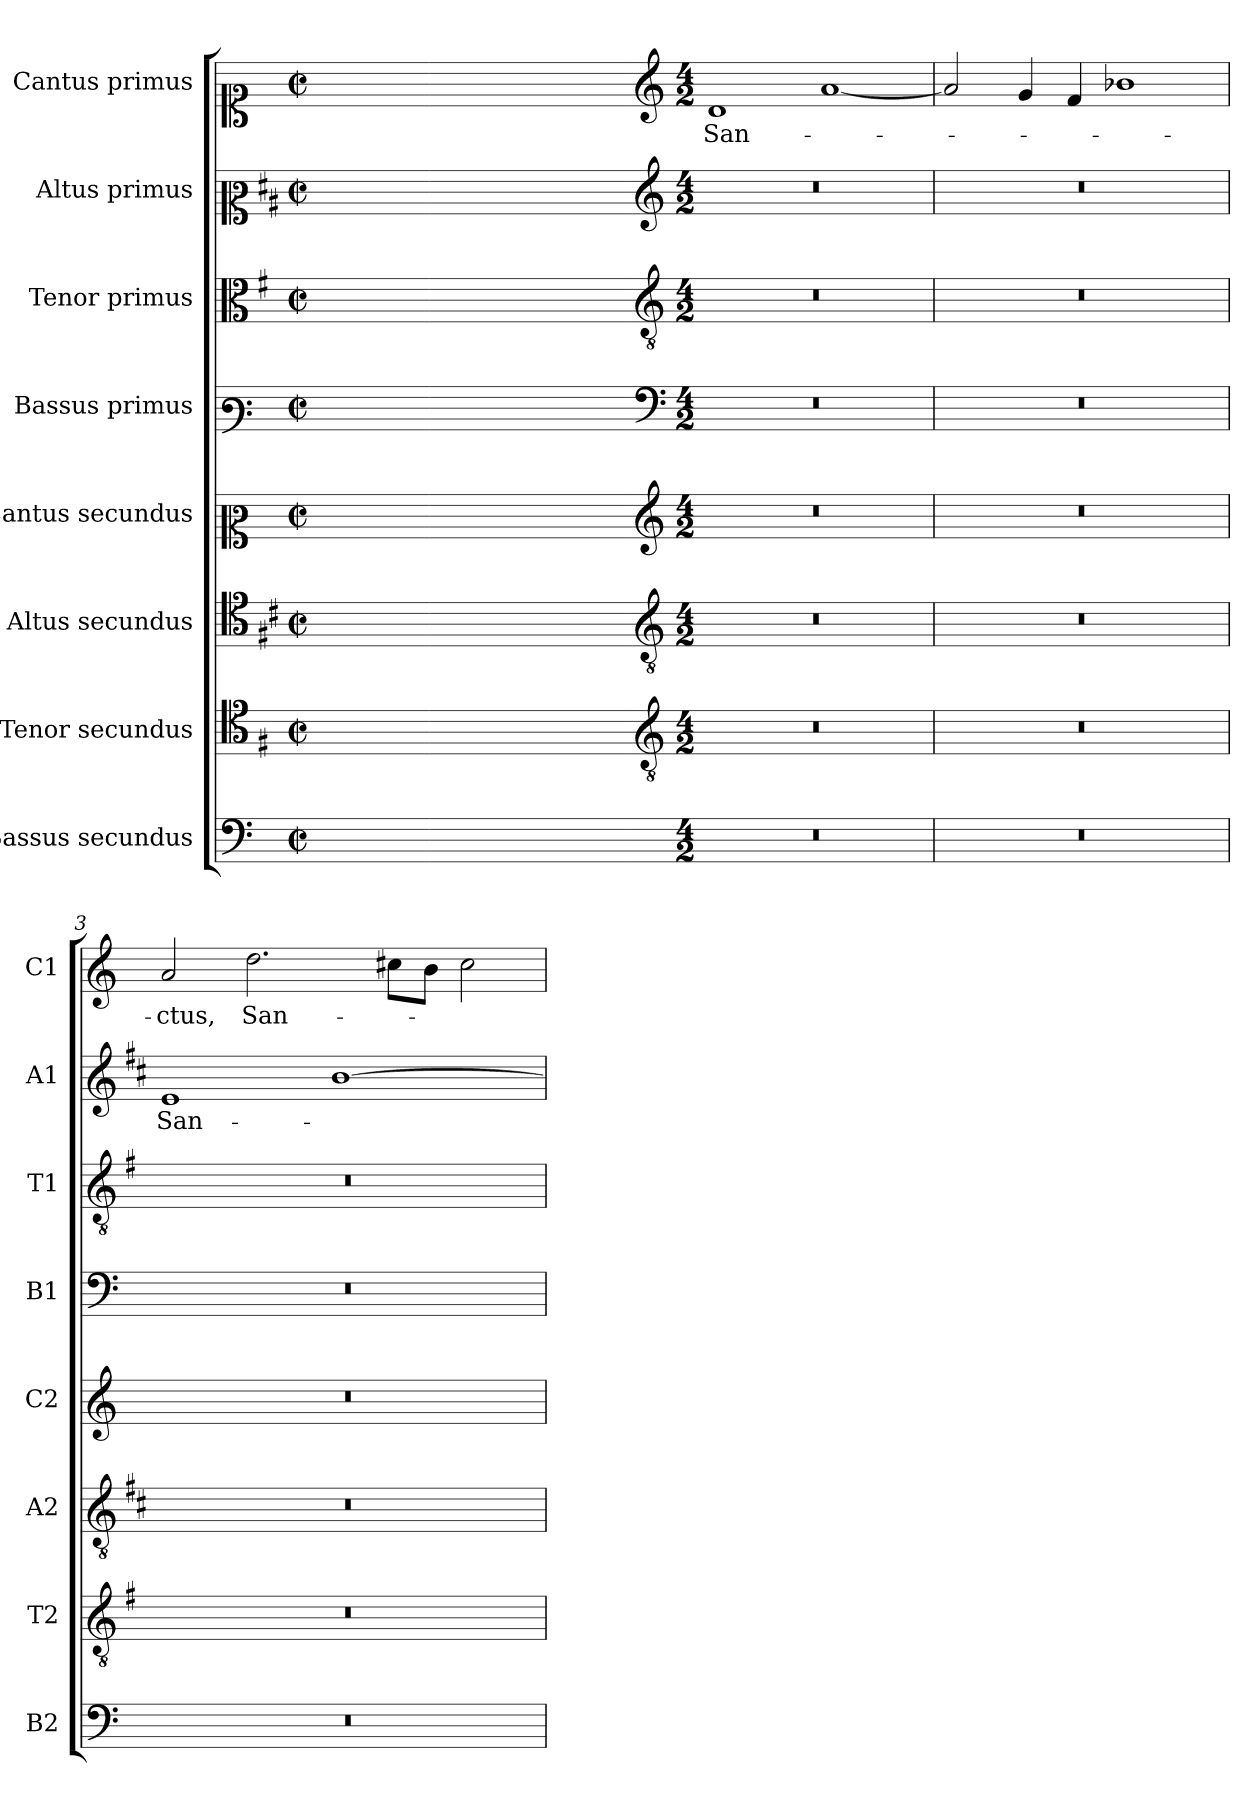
**kern	**kern	**kern	**kern	**kern	**kern	**kern	**text	**kern	**text
*part8	*part7	*part6	*part5	*part4	*part3	*part2	*part2	*part1	*part1
*staff8	*staff7	*staff6	*staff5	*staff4	*staff3	*staff2	*staff2	*staff1	*staff1
*I"Bassus secundus	*I"Tenor secundus	*I"Altus secundus	*I"Cantus secundus	*I"Bassus primus	*I"Tenor primus	*I"Altus primus	*	*I"Cantus primus	*
*I'B2	*I'T2	*I'A2	*I'C2	*I'B1	*I'T1	*I'A1	*	*I'C1	*
*clefF4	*clefC4	*clefC4	*clefC2	*clefF3	*clefC3	*clefC2	*	*clefC1	*
*	*ITrd4c7	*ITrd1c2	*	*	*ITrd4c7	*ITrd1c2	*	*	*
*k[]	*k[]	*k[]	*k[]	*k[]	*k[]	*k[]	*	*k[]	*
*C:	*C:	*C:	*C:	*C:	*C:	*C:	*	*C:	*
*M2/2	*M2/2	*M2/2	*M2/2	*M2/2	*M2/2	*M2/2	*	*M2/2	*
*met(c|)	*met(c|)	*met(c|)	*met(c|)	*met(c|)	*met(c|)	*met(c|)	*	*met(c|)	*
=	=	=	=	=	=	=	=	=	=
1ryy	1ryy	1ryy	1ryy	1ryy	1ryy	1ryy	.	1ryy	.
=1X-	=1X-	=1X-	=1X-	=1X-	=1X-	=1X-	=1X-	=1X-	=1X-
4ryy	4ryy	4ryy	4ryy	4ryy	4ryy	4ryy	.	4ryy	.
4ryy	4ryy	4ryy	4ryy	4ryy	4ryy	4ryy	.	4ryy	.
4ryy	4ryy	4ryy	4ryy	4ryy	4ryy	4ryy	.	4ryy	.
4ryy	4ryy	4ryy	4ryy	4ryy	4ryy	4ryy	.	4ryy	.
=1-	=1-	=1-	=1-	=1-	=1-	=1-	=1-	=1-	=1-
*	*clefGv2	*clefGv2	*clefG2	*clefF4	*clefGv2	*clefG2	*	*clefG2	*
*M4/2	*M4/2	*M4/2	*M4/2	*M4/2	*M4/2	*M4/2	*	*M4/2	*
!	!	!	!	!	!	!	!	!	!LO:LY:b
0r	0r	0r	0r	0r	0r	0r	.	1d	San-
.	.	.	.	.	.	.	.	[1a	.
=2	=2	=2	=2	=2	=2	=2	=2	=2	=2
0r	0r	0r	0r	0r	0r	0r	.	2a/]	.
.	.	.	.	.	.	.	.	4g/	.
.	.	.	.	.	.	.	.	4f/	.
.	.	.	.	.	.	.	.	1b-X	.
=3	=3	=3	=3	=3	=3	=3	=3	=3	=3
!	!	!	!	!	!	!	!LO:LY:b	!	!LO:LY:b
0r	0r	0r	0r	0r	0r	1d	San-	2a/	-ctus,
!	!	!	!	!	!	!	!	!	!LO:LY:b
.	.	.	.	.	.	.	.	2.dd\	San-
.	.	.	.	.	.	[1a	.	.	.
.	.	.	.	.	.	.	.	8cc#X\L	.
.	.	.	.	.	.	.	.	8b\J	.
.	.	.	.	.	.	.	.	2cc#\	.
=	=	=	=	=	=	=	=	=	=
*-	*-	*-	*-	*-	*-	*-	*-	*-	*-
